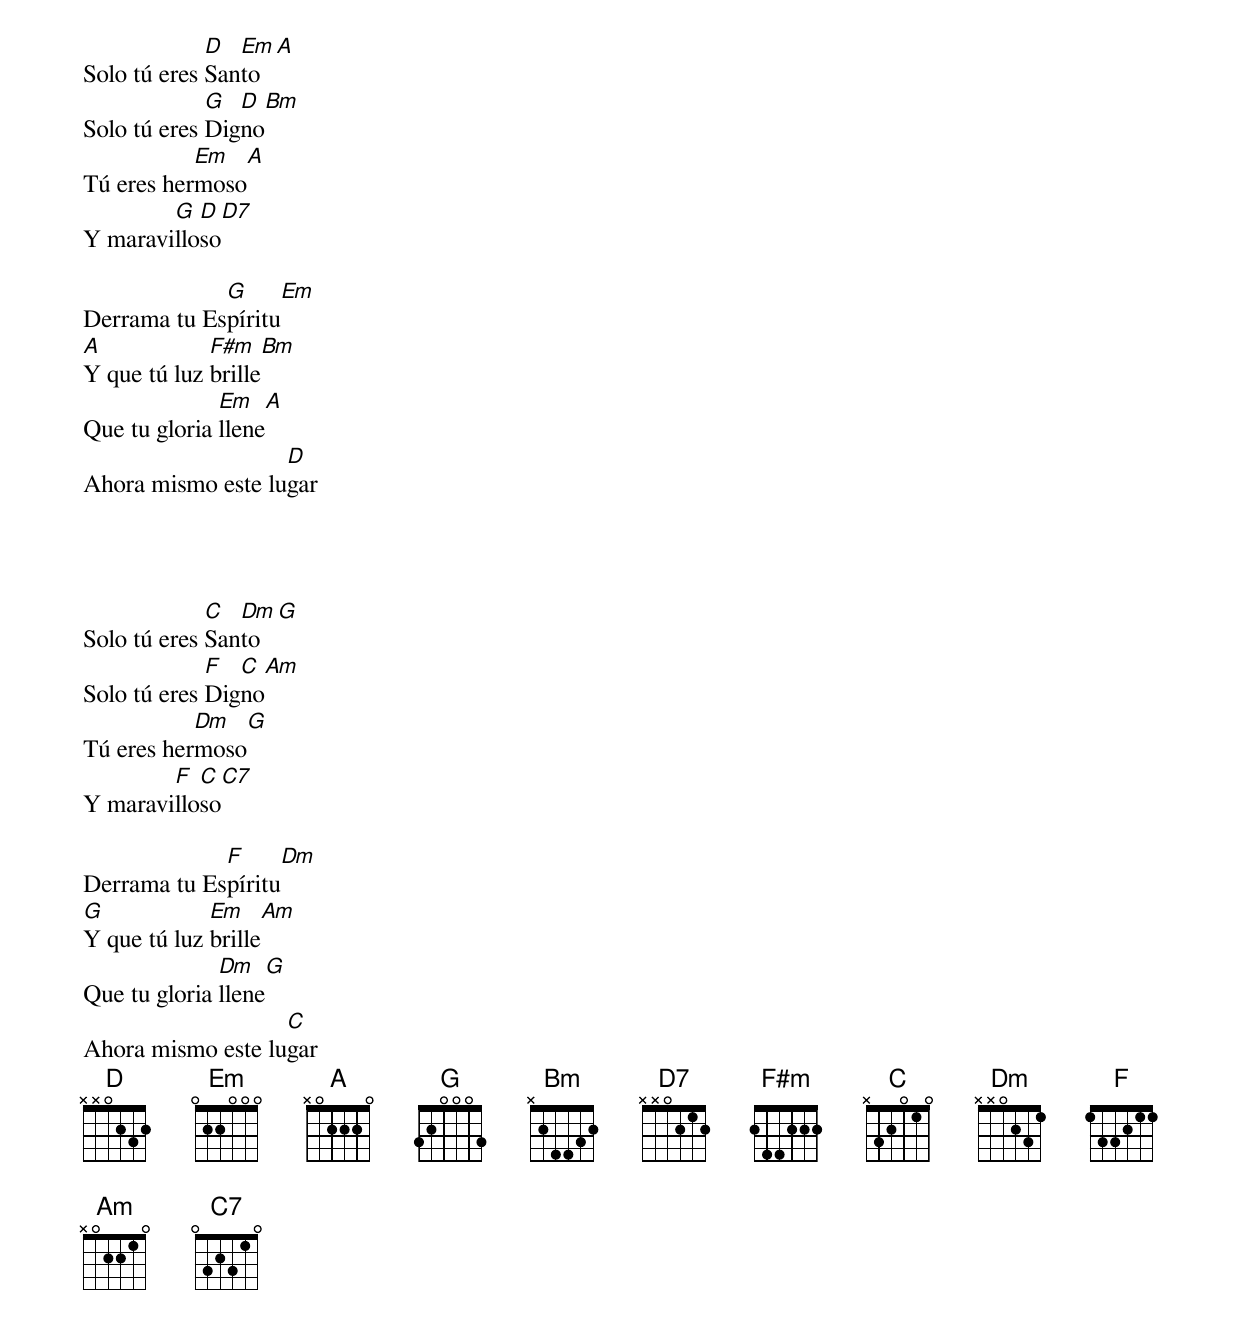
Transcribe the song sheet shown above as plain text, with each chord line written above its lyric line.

             D  Em A
Solo tú eres Santo
             G  D Bm
Solo tú eres Digno
           Em   A
Tú eres hermoso
        G  D  D7
Y maravilloso

             G     Em
Derrama tu Espíritu
A            F#m    Bm
Y que tú luz brille
              Em    A
Que tu gloria llene
                   D
Ahora mismo este lugar




             C  Dm G
Solo tú eres Santo
             F  C Am
Solo tú eres Digno
           Dm   G
Tú eres hermoso
        F  C  C7
Y maravilloso

             F     Dm
Derrama tu Espíritu
G            Em     Am
Y que tú luz brille
              Dm    G
Que tu gloria llene
                   C
Ahora mismo este lugar
